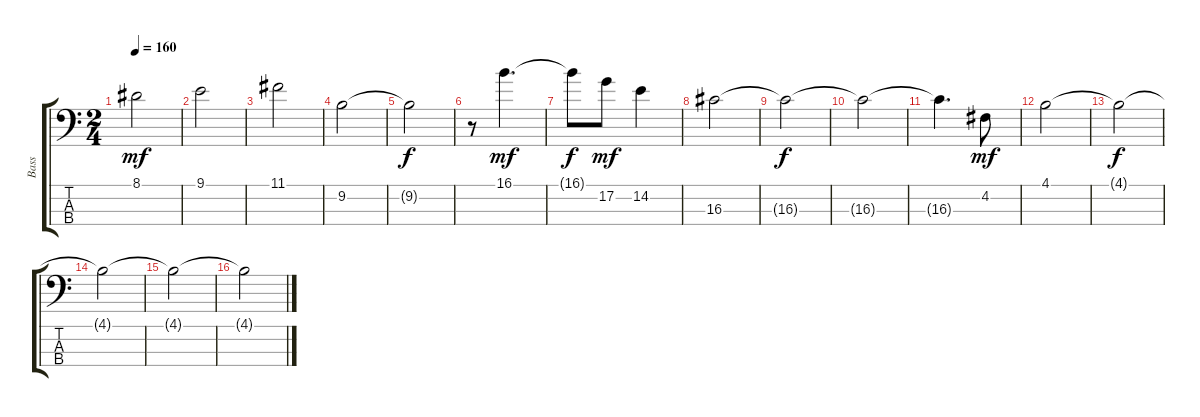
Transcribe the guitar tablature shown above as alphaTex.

\track ("Bass" "Bass") {instrument electricbassfinger}
\staff {score tabs}
\tuning (G2 D2 A1 E1) {hide}
\ts (2 4)
\tempo 160
\clef f4
\ks c
8.1.2{dy mf} |
9.1.2 |
11.1.2 |
9.2.2 |
9.2{t}.2{dy f} |
r.8 16.1.4{d dy mf} |
16.1{t}.8{dy f} 17.2.8{dy mf} 14.2.4 |
16.3.2 |
16.3{t}.2{dy f} |
16.3{t}.2 |
16.3{t}.4{d} 4.2.8{dy mf} |
4.1.2 |
4.1{t}.2{dy f} |
4.1{t}.2 |
4.1{t}.2 |
4.1{t}.2
